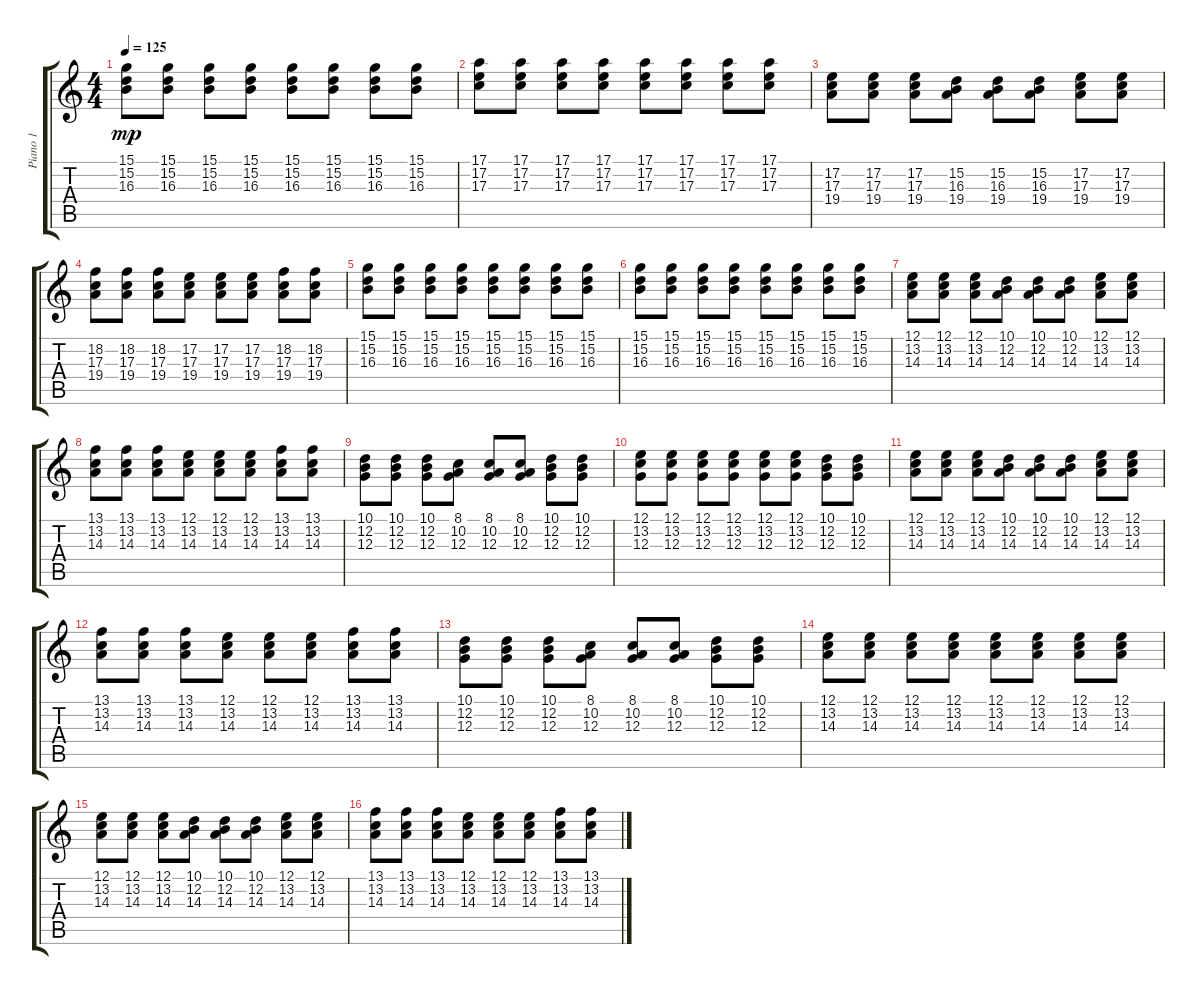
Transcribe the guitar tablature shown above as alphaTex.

\track ("Piano 1" "Piano 1") {instrument acousticgrandpiano}
\staff {score tabs}
\tuning (E4 B3 G3 D3 A2 E2) {hide}
\ts (4 4)
\tempo 125
\clef g2
\ks c
(15.1 15.2 16.3).8{dy mp} (15.1 15.2 16.3).8 (15.1 15.2 16.3).8 (15.1 15.2 16.3).8 (15.1 15.2 16.3).8 (15.1 15.2 16.3).8 (15.1 15.2 16.3).8 (15.1 15.2 16.3).8 |
(17.1 17.2 17.3).8 (17.1 17.2 17.3).8 (17.1 17.2 17.3).8 (17.1 17.2 17.3).8 (17.1 17.2 17.3).8 (17.1 17.2 17.3).8 (17.1 17.2 17.3).8 (17.1 17.2 17.3).8 |
(17.2 17.3 19.4).8 (17.2 17.3 19.4).8 (17.2 17.3 19.4).8 (15.2 16.3 19.4).8 (15.2 16.3 19.4).8 (15.2 16.3 19.4).8 (17.2 17.3 19.4).8 (17.2 17.3 19.4).8 |
(18.2 17.3 19.4).8 (18.2 17.3 19.4).8 (18.2 17.3 19.4).8 (17.2 17.3 19.4).8 (17.2 17.3 19.4).8 (17.2 17.3 19.4).8 (18.2 17.3 19.4).8 (18.2 17.3 19.4).8 |
(15.1 15.2 16.3).8 (15.1 15.2 16.3).8 (15.1 15.2 16.3).8 (15.1 15.2 16.3).8 (15.1 15.2 16.3).8 (15.1 15.2 16.3).8 (15.1 15.2 16.3).8 (15.1 15.2 16.3).8 |
(15.1 15.2 16.3).8 (15.1 15.2 16.3).8 (15.1 15.2 16.3).8 (15.1 15.2 16.3).8 (15.1 15.2 16.3).8 (15.1 15.2 16.3).8 (15.1 15.2 16.3).8 (15.1 15.2 16.3).8 |
(12.1 13.2 14.3).8 (12.1 13.2 14.3).8 (12.1 13.2 14.3).8 (10.1 12.2 14.3).8 (10.1 12.2 14.3).8 (10.1 12.2 14.3).8 (12.1 13.2 14.3).8 (12.1 13.2 14.3).8 |
(13.1 13.2 14.3).8 (13.1 13.2 14.3).8 (13.1 13.2 14.3).8 (12.1 13.2 14.3).8 (12.1 13.2 14.3).8 (12.1 13.2 14.3).8 (13.1 13.2 14.3).8 (13.1 13.2 14.3).8 |
(10.1 12.2 12.3).8 (10.1 12.2 12.3).8 (10.1 12.2 12.3).8 (8.1 10.2 12.3).8 (8.1 10.2 12.3).8 (8.1 10.2 12.3).8 (10.1 12.2 12.3).8 (10.1 12.2 12.3).8 |
(12.1 13.2 12.3).8 (12.1 13.2 12.3).8 (12.1 13.2 12.3).8 (12.1 13.2 12.3).8 (12.1 13.2 12.3).8 (12.1 13.2 12.3).8 (10.1 12.2 12.3).8 (10.1 12.2 12.3).8 |
(12.1 13.2 14.3).8 (12.1 13.2 14.3).8 (12.1 13.2 14.3).8 (10.1 12.2 14.3).8 (10.1 12.2 14.3).8 (10.1 12.2 14.3).8 (12.1 13.2 14.3).8 (12.1 13.2 14.3).8 |
(13.1 13.2 14.3).8 (13.1 13.2 14.3).8 (13.1 13.2 14.3).8 (12.1 13.2 14.3).8 (12.1 13.2 14.3).8 (12.1 13.2 14.3).8 (13.1 13.2 14.3).8 (13.1 13.2 14.3).8 |
(10.1 12.2 12.3).8 (10.1 12.2 12.3).8 (10.1 12.2 12.3).8 (8.1 10.2 12.3).8 (8.1 10.2 12.3).8 (8.1 10.2 12.3).8 (10.1 12.2 12.3).8 (10.1 12.2 12.3).8 |
(12.1 13.2 14.3).8 (12.1 13.2 14.3).8 (12.1 13.2 14.3).8 (12.1 13.2 14.3).8 (12.1 13.2 14.3).8 (12.1 13.2 14.3).8 (12.1 13.2 14.3).8 (12.1 13.2 14.3).8 |
(12.1 13.2 14.3).8 (12.1 13.2 14.3).8 (12.1 13.2 14.3).8 (10.1 12.2 14.3).8 (10.1 12.2 14.3).8 (10.1 12.2 14.3).8 (12.1 13.2 14.3).8 (12.1 13.2 14.3).8 |
(13.1 13.2 14.3).8 (13.1 13.2 14.3).8 (13.1 13.2 14.3).8 (12.1 13.2 14.3).8 (12.1 13.2 14.3).8 (12.1 13.2 14.3).8 (13.1 13.2 14.3).8 (13.1 13.2 14.3).8
